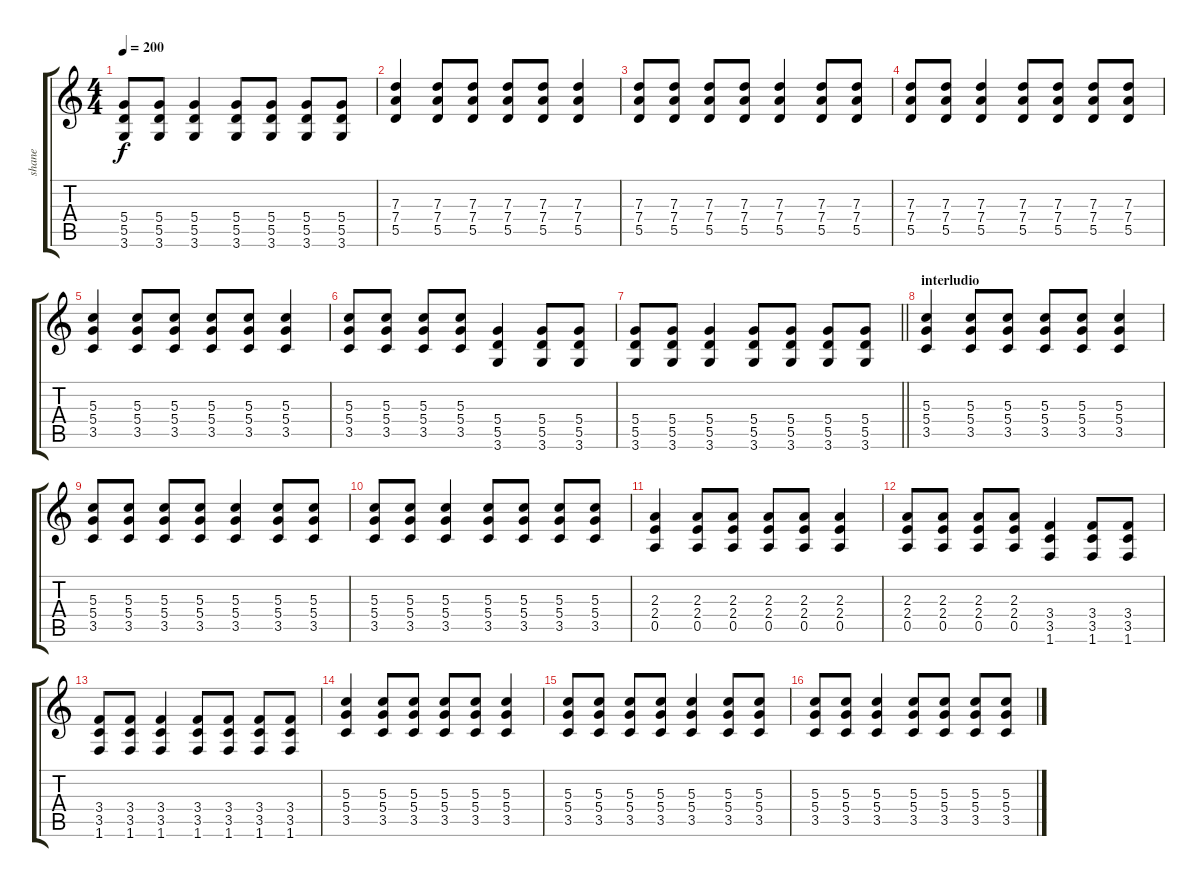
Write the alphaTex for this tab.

\track ("shane" "shane") {mute instrument distortionguitar}
\staff {score tabs}
\tuning (E4 B3 G3 D3 A2 E2) {hide}
\ts (4 4)
\tempo 200
\clef g2
\ks c
(5.4 5.5 3.6).8{dy f} (5.4 5.5 3.6).8 (5.4 5.5 3.6).4 (5.4 5.5 3.6).8 (5.4 5.5 3.6).8 (5.4 5.5 3.6).8 (5.4 5.5 3.6).8 |
(7.3 7.4 5.5).4 (7.3 7.4 5.5).8 (7.3 7.4 5.5).8 (7.3 7.4 5.5).8 (7.3 7.4 5.5).8 (7.3 7.4 5.5).4 |
(7.3 7.4 5.5).8 (7.3 7.4 5.5).8 (7.3 7.4 5.5).8 (7.3 7.4 5.5).8 (7.3 7.4 5.5).4 (7.3 7.4 5.5).8 (7.3 7.4 5.5).8 |
(7.3 7.4 5.5).8 (7.3 7.4 5.5).8 (7.3 7.4 5.5).4 (7.3 7.4 5.5).8 (7.3 7.4 5.5).8 (7.3 7.4 5.5).8 (7.3 7.4 5.5).8 |
(5.3 5.4 3.5).4 (5.3 5.4 3.5).8 (5.3 5.4 3.5).8 (5.3 5.4 3.5).8 (5.3 5.4 3.5).8 (5.3 5.4 3.5).4 |
(5.3 5.4 3.5).8 (5.3 5.4 3.5).8 (5.3 5.4 3.5).8 (5.3 5.4 3.5).8 (5.4 5.5 3.6).4 (5.4 5.5 3.6).8 (5.4 5.5 3.6).8 |
\barLineRight lightlight
(5.4 5.5 3.6).8 (5.4 5.5 3.6).8 (5.4 5.5 3.6).4 (5.4 5.5 3.6).8 (5.4 5.5 3.6).8 (5.4 5.5 3.6).8 (5.4 5.5 3.6).8 |
\section ("" "interludio")
(5.3 5.4 3.5).4 (5.3 5.4 3.5).8 (5.3 5.4 3.5).8 (5.3 5.4 3.5).8 (5.3 5.4 3.5).8 (5.3 5.4 3.5).4 |
(5.3 5.4 3.5).8 (5.3 5.4 3.5).8 (5.3 5.4 3.5).8 (5.3 5.4 3.5).8 (5.3 5.4 3.5).4 (5.3 5.4 3.5).8 (5.3 5.4 3.5).8 |
(5.3 5.4 3.5).8 (5.3 5.4 3.5).8 (5.3 5.4 3.5).4 (5.3 5.4 3.5).8 (5.3 5.4 3.5).8 (5.3 5.4 3.5).8 (5.3 5.4 3.5).8 |
(2.3 2.4 0.5).4 (2.3 2.4 0.5).8 (2.3 2.4 0.5).8 (2.3 2.4 0.5).8 (2.3 2.4 0.5).8 (2.3 2.4 0.5).4 |
(2.3 2.4 0.5).8 (2.3 2.4 0.5).8 (2.3 2.4 0.5).8 (2.3 2.4 0.5).8 (3.4 3.5 1.6).4 (3.4 3.5 1.6).8 (3.4 3.5 1.6).8 |
(3.4 3.5 1.6).8 (3.4 3.5 1.6).8 (3.4 3.5 1.6).4 (3.4 3.5 1.6).8 (3.4 3.5 1.6).8 (3.4 3.5 1.6).8 (3.4 3.5 1.6).8 |
(5.3 5.4 3.5).4 (5.3 5.4 3.5).8 (5.3 5.4 3.5).8 (5.3 5.4 3.5).8 (5.3 5.4 3.5).8 (5.3 5.4 3.5).4 |
(5.3 5.4 3.5).8 (5.3 5.4 3.5).8 (5.3 5.4 3.5).8 (5.3 5.4 3.5).8 (5.3 5.4 3.5).4 (5.3 5.4 3.5).8 (5.3 5.4 3.5).8 |
(5.3 5.4 3.5).8 (5.3 5.4 3.5).8 (5.3 5.4 3.5).4 (5.3 5.4 3.5).8 (5.3 5.4 3.5).8 (5.3 5.4 3.5).8 (5.3 5.4 3.5).8
